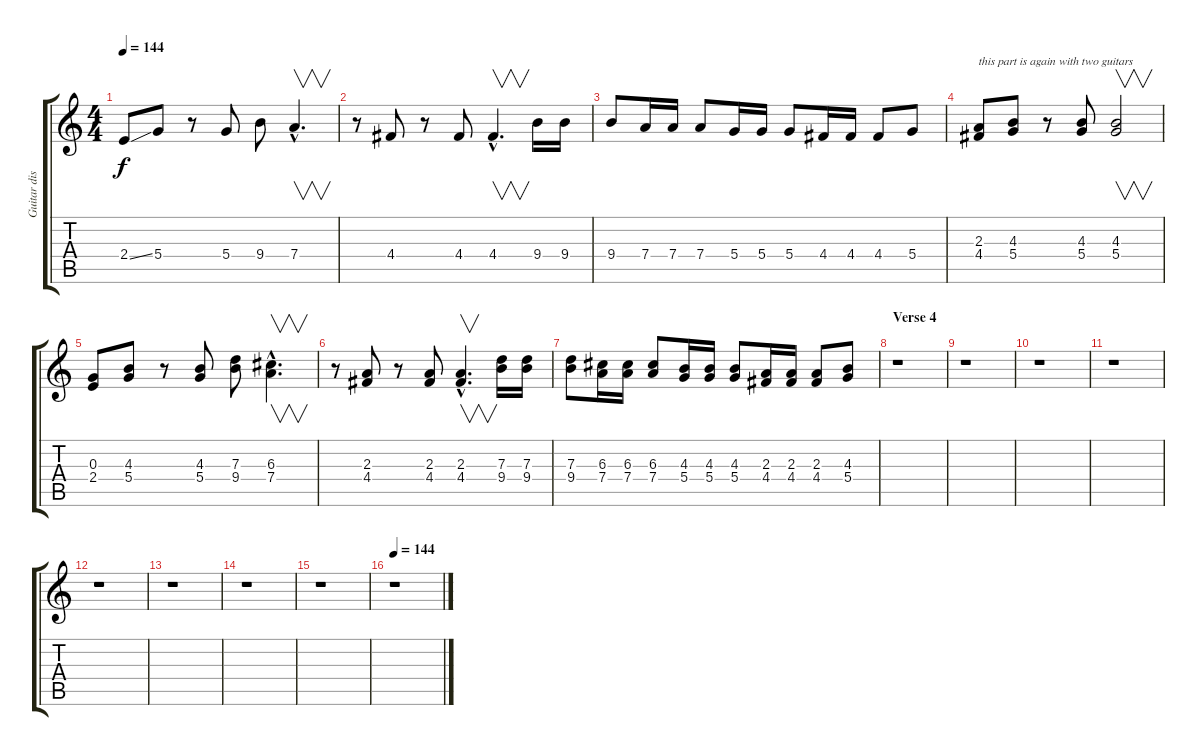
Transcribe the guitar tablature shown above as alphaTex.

\track ("Guitar distortion 6" "Guitar dis") {instrument distortionguitar}
\staff {score tabs}
\tuning (E4 B3 G3 D3 A2 E2) {hide}
\ts (4 4)
\tempo 144
\clef g2
\ks c
2.4{ss}.8{dy f} 5.4.8 r.8 5.4.8 9.4.8 7.4{hac}.4{v d} |
r.8 4.4.8 r.8 4.4.8 4.4{hac}.4{v d} 9.4.16 9.4.16 |
9.4.8 7.4.16 7.4.16 7.4.8 5.4.16 5.4.16 5.4.8 4.4.16 4.4.16 4.4.8 5.4.8 |
(2.3 4.4).8{txt "this part is again with two guitars"} (4.3 5.4).8 r.8 (4.3 5.4).8 (4.3 5.4).2{v} |
(0.3 2.4).8 (4.3 5.4).8 r.8 (4.3 5.4).8 (7.3 9.4).8 (6.3{hac} 7.4{hac}).4{v d} |
r.8 (2.3 4.4).8 r.8 (2.3 4.4).8 (2.3{hac} 4.4{hac}).4{v d} (7.3 9.4).16 (7.3 9.4).16 |
(7.3 9.4).8 (6.3 7.4).16 (6.3 7.4).16 (6.3 7.4).8 (4.3 5.4).16 (4.3 5.4).16 (4.3 5.4).8 (2.3 4.4).16 (2.3 4.4).16 (2.3 4.4).8 (4.3 5.4).8 |
\section ("" "Verse 4")
r.1 |
r.1 |
r.1 |
r.1 |
r.1 |
r.1 |
r.1 |
r.1 |
\tempo 144
r.1
